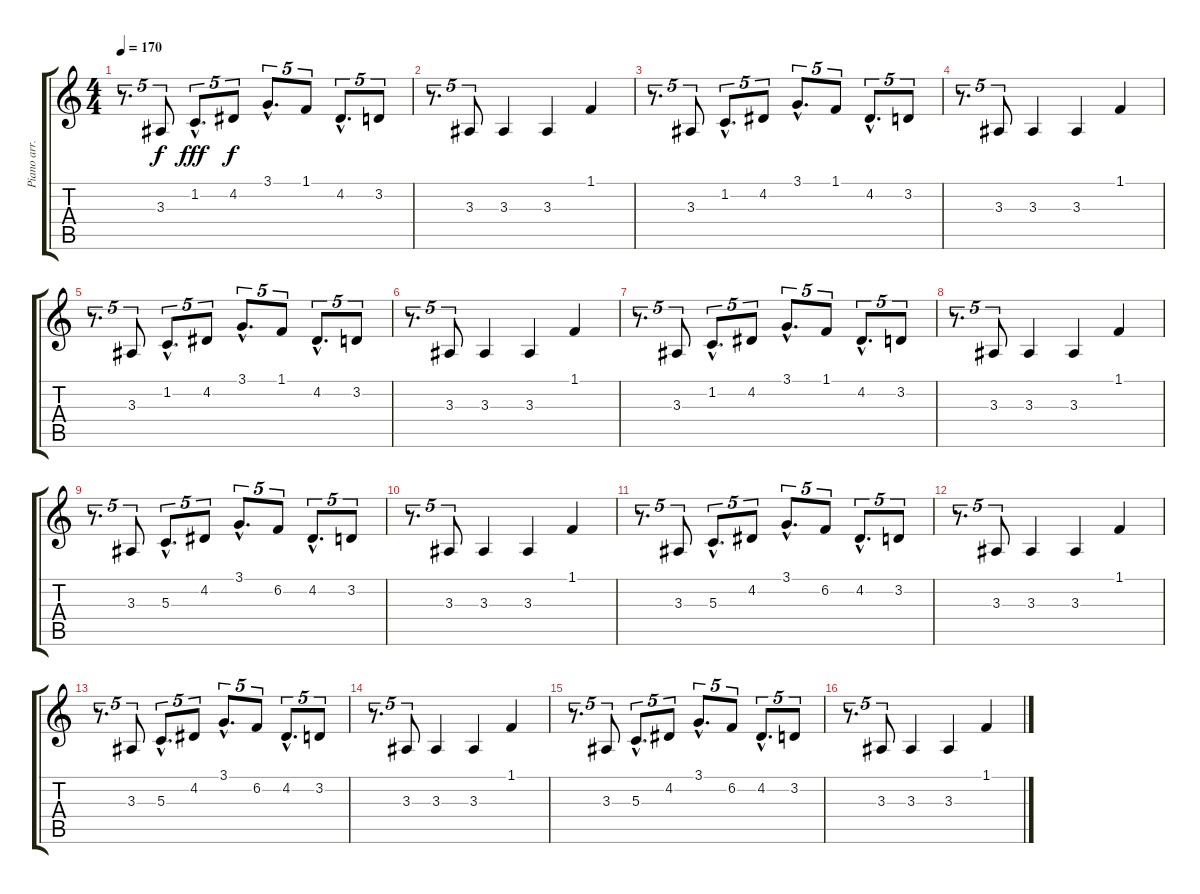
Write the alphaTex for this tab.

\track ("Piano arr. for guitar" "Piano arr.") {instrument brightacousticpiano}
\staff {score tabs}
\tuning (E4 B3 G3 D3 A2 E2) {hide}
\ts (4 4)
\tempo 170
\clef g2
\ks c
r.8{d tu (5 4) dy f instrument brightacousticpiano} 3.3.8{tu (5 4)} 1.2{hac}.8{d tu (5 4) dy fff} 4.2.8{tu (5 4) dy f} 3.1{hac}.8{d tu (5 4)} 1.1.8{tu (5 4)} 4.2{hac}.8{d tu (5 4)} 3.2.8{tu (5 4)} |
r.8{d tu (5 4)} 3.3.8{tu (5 4)} 3.3.4 3.3.4 1.1.4 |
r.8{d tu (5 4)} 3.3.8{tu (5 4)} 1.2{hac}.8{d tu (5 4)} 4.2.8{tu (5 4)} 3.1{hac}.8{d tu (5 4)} 1.1.8{tu (5 4)} 4.2{hac}.8{d tu (5 4)} 3.2.8{tu (5 4)} |
r.8{d tu (5 4)} 3.3.8{tu (5 4)} 3.3.4 3.3.4 1.1.4 |
r.8{d tu (5 4)} 3.3.8{tu (5 4)} 1.2{hac}.8{d tu (5 4)} 4.2.8{tu (5 4)} 3.1{hac}.8{d tu (5 4)} 1.1.8{tu (5 4)} 4.2{hac}.8{d tu (5 4)} 3.2.8{tu (5 4)} |
r.8{d tu (5 4)} 3.3.8{tu (5 4)} 3.3.4 3.3.4 1.1.4 |
r.8{d tu (5 4)} 3.3.8{tu (5 4)} 1.2{hac}.8{d tu (5 4)} 4.2.8{tu (5 4)} 3.1{hac}.8{d tu (5 4)} 1.1.8{tu (5 4)} 4.2{hac}.8{d tu (5 4)} 3.2.8{tu (5 4)} |
r.8{d tu (5 4)} 3.3.8{tu (5 4)} 3.3.4 3.3.4 1.1.4 |
r.8{d tu (5 4)} 3.3.8{tu (5 4)} 5.3{hac}.8{d tu (5 4)} 4.2.8{tu (5 4)} 3.1{hac}.8{d tu (5 4)} 6.2.8{tu (5 4)} 4.2{hac}.8{d tu (5 4)} 3.2.8{tu (5 4)} |
r.8{d tu (5 4)} 3.3.8{tu (5 4)} 3.3.4 3.3.4 1.1.4 |
r.8{d tu (5 4)} 3.3.8{tu (5 4)} 5.3{hac}.8{d tu (5 4)} 4.2.8{tu (5 4)} 3.1{hac}.8{d tu (5 4)} 6.2.8{tu (5 4)} 4.2{hac}.8{d tu (5 4)} 3.2.8{tu (5 4)} |
r.8{d tu (5 4)} 3.3.8{tu (5 4)} 3.3.4 3.3.4 1.1.4 |
r.8{d tu (5 4)} 3.3.8{tu (5 4)} 5.3{hac}.8{d tu (5 4)} 4.2.8{tu (5 4)} 3.1{hac}.8{d tu (5 4)} 6.2.8{tu (5 4)} 4.2{hac}.8{d tu (5 4)} 3.2.8{tu (5 4)} |
r.8{d tu (5 4)} 3.3.8{tu (5 4)} 3.3.4 3.3.4 1.1.4 |
r.8{d tu (5 4)} 3.3.8{tu (5 4)} 5.3{hac}.8{d tu (5 4)} 4.2.8{tu (5 4)} 3.1{hac}.8{d tu (5 4)} 6.2.8{tu (5 4)} 4.2{hac}.8{d tu (5 4)} 3.2.8{tu (5 4)} |
r.8{d tu (5 4)} 3.3.8{tu (5 4)} 3.3.4 3.3.4 1.1.4
